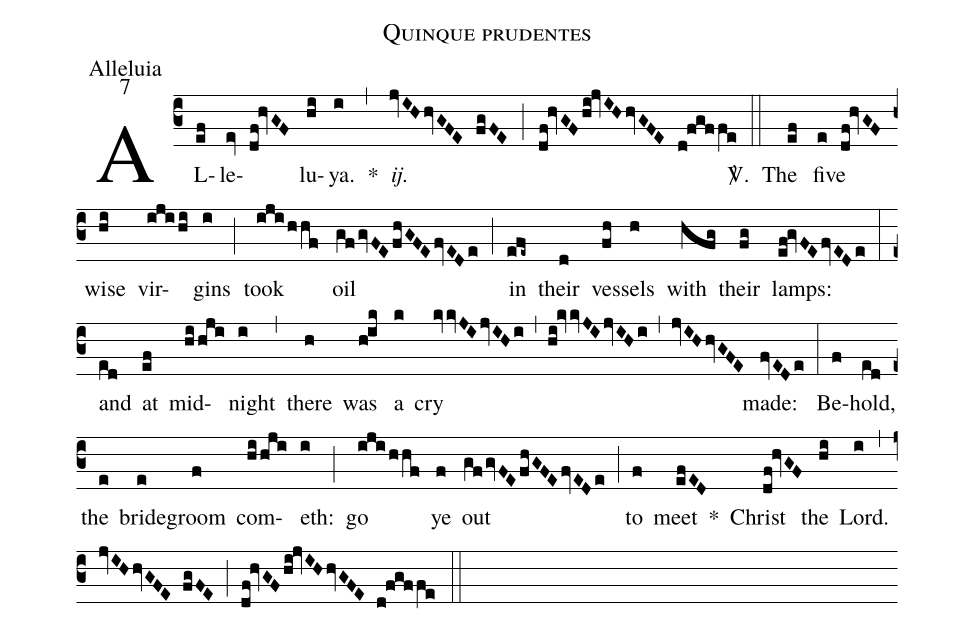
name:Quinque prudentes;
office-part:Alleluia;
mode:7;
%%
(c3) AL(ef)le(ev df!hvGF)lu(hi)ya.(i) *(,) <i>ij.</i>(jvIH/hvGFE fgFE) (;) (df!hvGF/hi!jvIH/hvGFE d!fgffe) <sp>V/</sp>.(::) The(ef) five(e df!hvGF) wise(hi) vir(iji/hi)gins(i) (;) took(iji/hhf) oil(gf/gvFE/fhGFE/fvEDe) (;) in(efe~) their(d) ves(fh)sels(h) with(hfg) their(fg) lamps:(ef!gvFE/fvEDe) (:) and(ed) at(ef) mid(hi/hji)night(i) (,) there(h) was(h!ik) a(k) cry(kvvJI/jvIHi) (,) (hi!kvvJI/jvIHi) (,) (jvIH/hvGFE) made:(fvEDe) (:) Be(f)hold,(ed) the(e) bride(e)groom(f) com(hi/hji)eth:(i) (;) go(iji/hhf) ye(f) out(gf/gvFE/fhGFE/fvEDe) (;) to(f) meet(efED) *() Christ(df!hvGF) the(hi) Lord.(i) (,) (jvIH/hvGFE fgFE) (;) (df!hvGF/hi!jvIH/hvGFE d!fgffe) (::)
